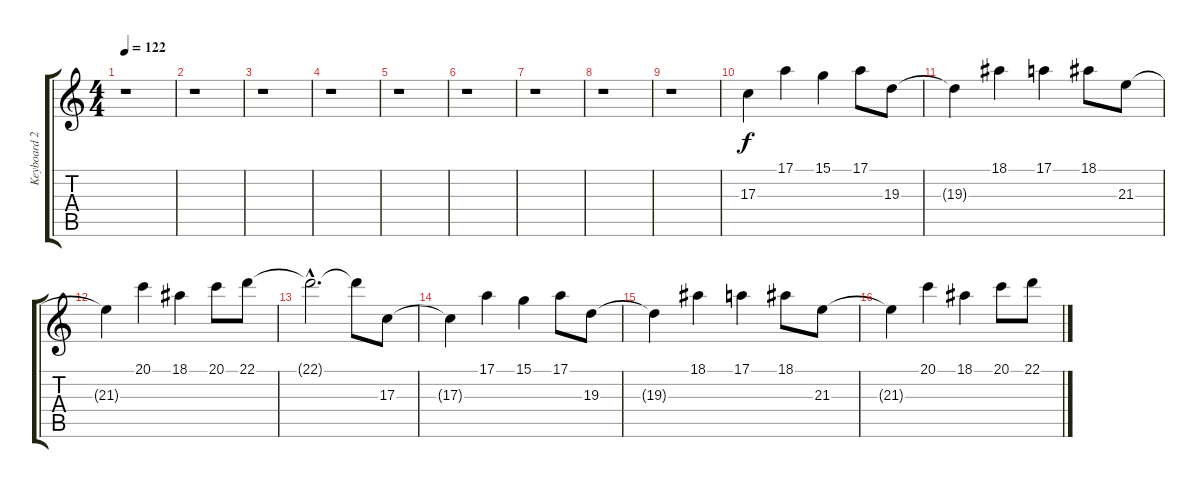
\track ("Keyboard 2" "Keyboard 2") {instrument stringensemble2}
\staff {score tabs}
\tuning (E4 B3 G3 D3 A2 E2) {hide}
\ts (4 4)
\tempo 122
\clef g2
\ks c
r.1{dy f} |
r.1 |
r.1 |
r.1 |
r.1 |
r.1 |
r.1 |
r.1 |
r.1 |
17.3.4 17.1.4 15.1.4 17.1.8 19.3.8 |
19.3{t}.4 18.1.4 17.1.4 18.1.8 21.3.8 |
21.3{t}.4 20.1.4 18.1.4 20.1.8 22.1.8 |
22.1{hac t}.2{d} 22.1{t}.8 17.3.8 |
17.3{t}.4 17.1.4 15.1.4 17.1.8 19.3.8 |
19.3{t}.4 18.1.4 17.1.4 18.1.8 21.3.8 |
21.3{t}.4 20.1.4 18.1.4 20.1.8 22.1.8
